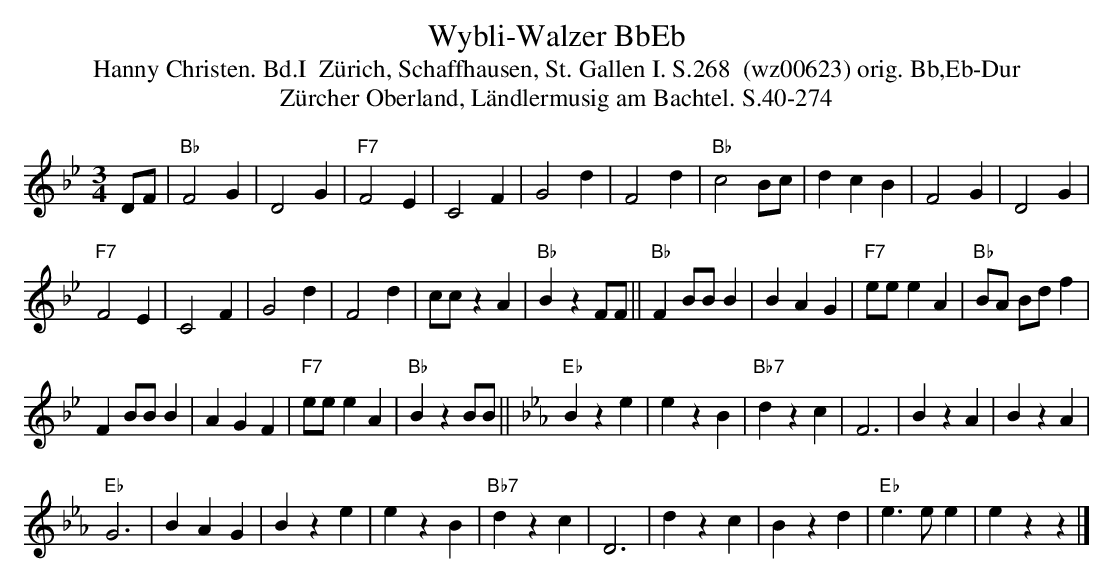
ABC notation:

X:1
T: Wybli-Walzer BbEb
T:Hanny Christen. Bd.I  Z\"urich, Schaffhausen, St. Gallen I. S.268  (wz00623) orig. Bb,Eb-Dur
T: Z\"urcher Oberland, L\"andlermusig am Bachtel. S.40-274
M:3/4
L:1/4
K:Bb %%MIDI gchordon
D/F/ | "Bb"F2G |  D2G | "F7"F2E |C2F | G2d | F2d | "Bb"c2B/c/ | dcB | F2G | D2G |
"F7"F2E | C2F | G2d | F2d | c/c/zA | "Bb"BzF/F/ || "Bb"FB/B/B | BAG | "F7"e/e/eA | "Bb"B/A/ B/d/ f |
FB/B/B | AGF | "F7"e/e/eA | "Bb"BzB/B/ || [K:Eb] "Eb"Bze | ezB | "Bb7"dzc | F3 | BzA | BzA |
"Eb"G3 | BAG | Bze | ezB | "Bb7"dzc | D3 | dzc | Bzd | "Eb"e>ee | ezz |]
